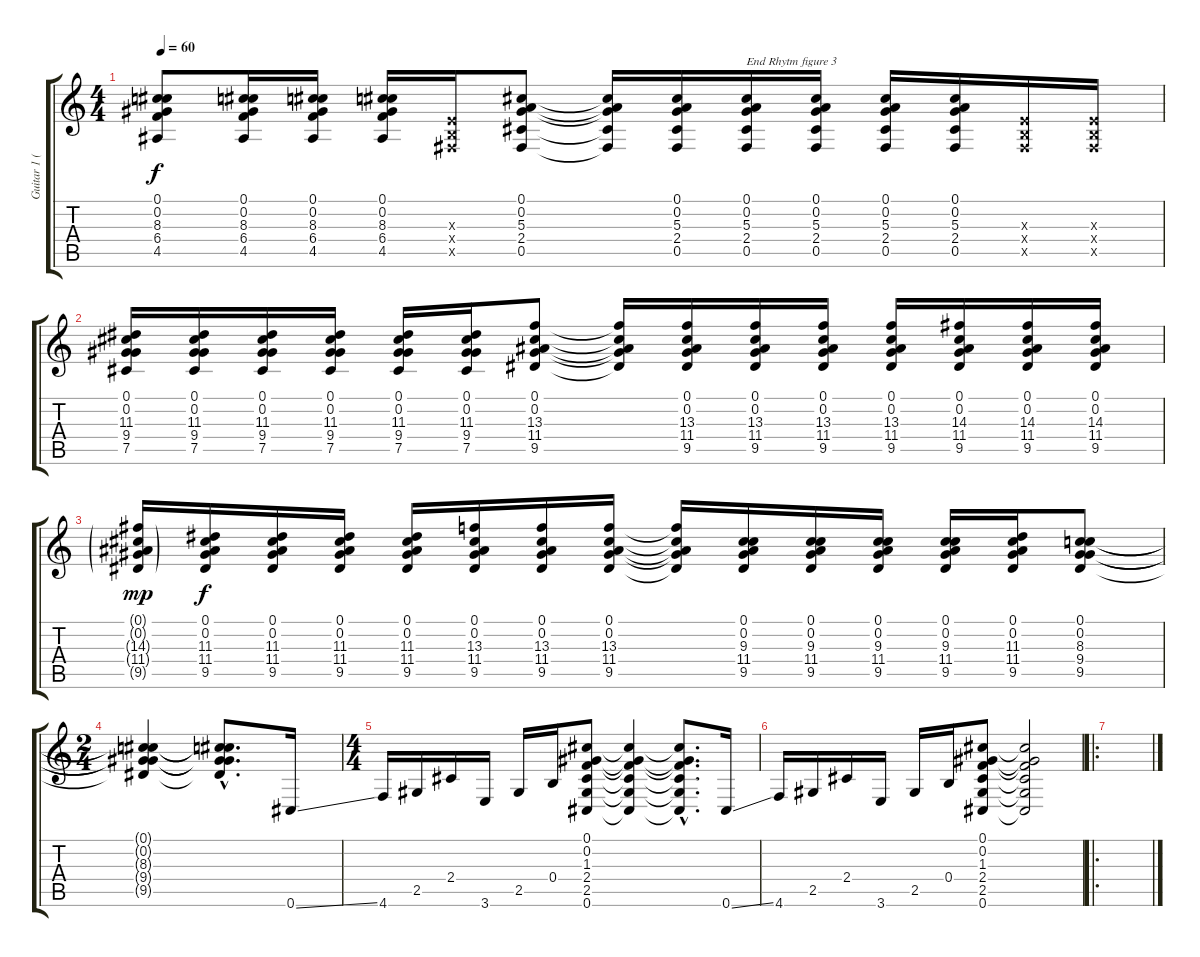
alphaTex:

\track ("Guitar 1 (clean)" "Guitar 1 (") {instrument electricguitarclean}
\staff {score tabs}
\tuning (Db4 Ab3 E3 B2 Gb2 Db2) {hide}
\ts (4 4)
\tempo 60
\clef g2
\ks c
(0.1 0.2 8.3 6.4 4.5).8{dy f} (0.1 0.2 8.3 6.4 4.5).16 (0.1 0.2 8.3 6.4 4.5).16 (0.1 0.2 8.3 6.4 4.5).16 (0.3{x} 0.4{x} 0.5{x}).16 (0.1 0.2 5.3 2.4 0.5).8 (0.1{t} 0.2{t} 5.3{t} 2.4{t} 0.5{t}).16 (0.1 0.2 5.3 2.4 0.5).16 (0.1 0.2 5.3 2.4 0.5).16{txt "End Rhytm figure 3"} (0.1 0.2 5.3 2.4 0.5).16 (0.1 0.2 5.3 2.4 0.5).16 (0.1 0.2 5.3 2.4 0.5).16 (0.3{x} 0.4{x} 0.5{x}).16 (0.3{x} 0.4{x} 0.5{x}).16 |
(0.1 0.2 11.3 9.4 7.5).16 (0.1 0.2 11.3 9.4 7.5).16 (0.1 0.2 11.3 9.4 7.5).16 (0.1 0.2 11.3 9.4 7.5).16 (0.1 0.2 11.3 9.4 7.5).16 (0.1 0.2 11.3 9.4 7.5).16 (0.1 0.2 13.3 11.4 9.5).8 (0.1{t} 0.2{t} 13.3{t} 11.4{t} 9.5{t}).16 (0.1 0.2 13.3 11.4 9.5).16 (0.1 0.2 13.3 11.4 9.5).16 (0.1 0.2 13.3 11.4 9.5).16 (0.1 0.2 13.3 11.4 9.5).16 (0.1 0.2 14.3 11.4 9.5).16 (0.1 0.2 14.3 11.4 9.5).16 (0.1 0.2 14.3 11.4 9.5).16 |
(0.1{g} 0.2{g} 14.3{g} 11.4{g} 9.5{g}).16{dy mp} (0.1 0.2 11.3 11.4 9.5).16{dy f} (0.1 0.2 11.3 11.4 9.5).16 (0.1 0.2 11.3 11.4 9.5).16 (0.1 0.2 11.3 11.4 9.5).16 (0.1 0.2 13.3 11.4 9.5).16 (0.1 0.2 13.3 11.4 9.5).16 (0.1 0.2 13.3 11.4 9.5).16 (0.1{t} 0.2{t} 13.3{t} 11.4{t} 9.5{t}).16 (0.1 0.2 9.3 11.4 9.5).16 (0.1 0.2 9.3 11.4 9.5).16 (0.1 0.2 9.3 11.4 9.5).16 (0.1 0.2 9.3 11.4 9.5).16 (0.1 0.2 11.3 11.4 9.5).16 (0.1 0.2 8.3 9.4 9.5).8 |
\ts (2 4)
(0.1{t} 0.2{t} 8.3{t} 9.4{t} 9.5{t}).4 (0.1{hac t} 0.2{hac t} 8.3{hac t} 9.4{hac t} 9.5{hac t}).8{d} 0.6{ss}.16 |
\ts (4 4)
4.6.16 2.5.16 2.4.16 3.6.16 2.5.16 0.4.16 (0.1 0.2 1.3 2.4 2.5 0.6).8 (0.1{t} 0.2{t} 1.3{t} 2.4{t} 2.5{t} 0.6{t}).4 (0.1{hac t} 0.2{hac t} 1.3{hac t} 2.4{hac t} 2.5{hac t} 0.6{hac t}).8{d} 0.6{ss}.16 |
4.6.16 2.5.16 2.4.16 3.6.16 2.5.16 0.4.16 (0.1 0.2 1.3 2.4 2.5 0.6).8 (0.1{t} 0.2{t} 1.3{t} 2.4{t} 2.5{t} 0.6{t}).2 |
\ro
